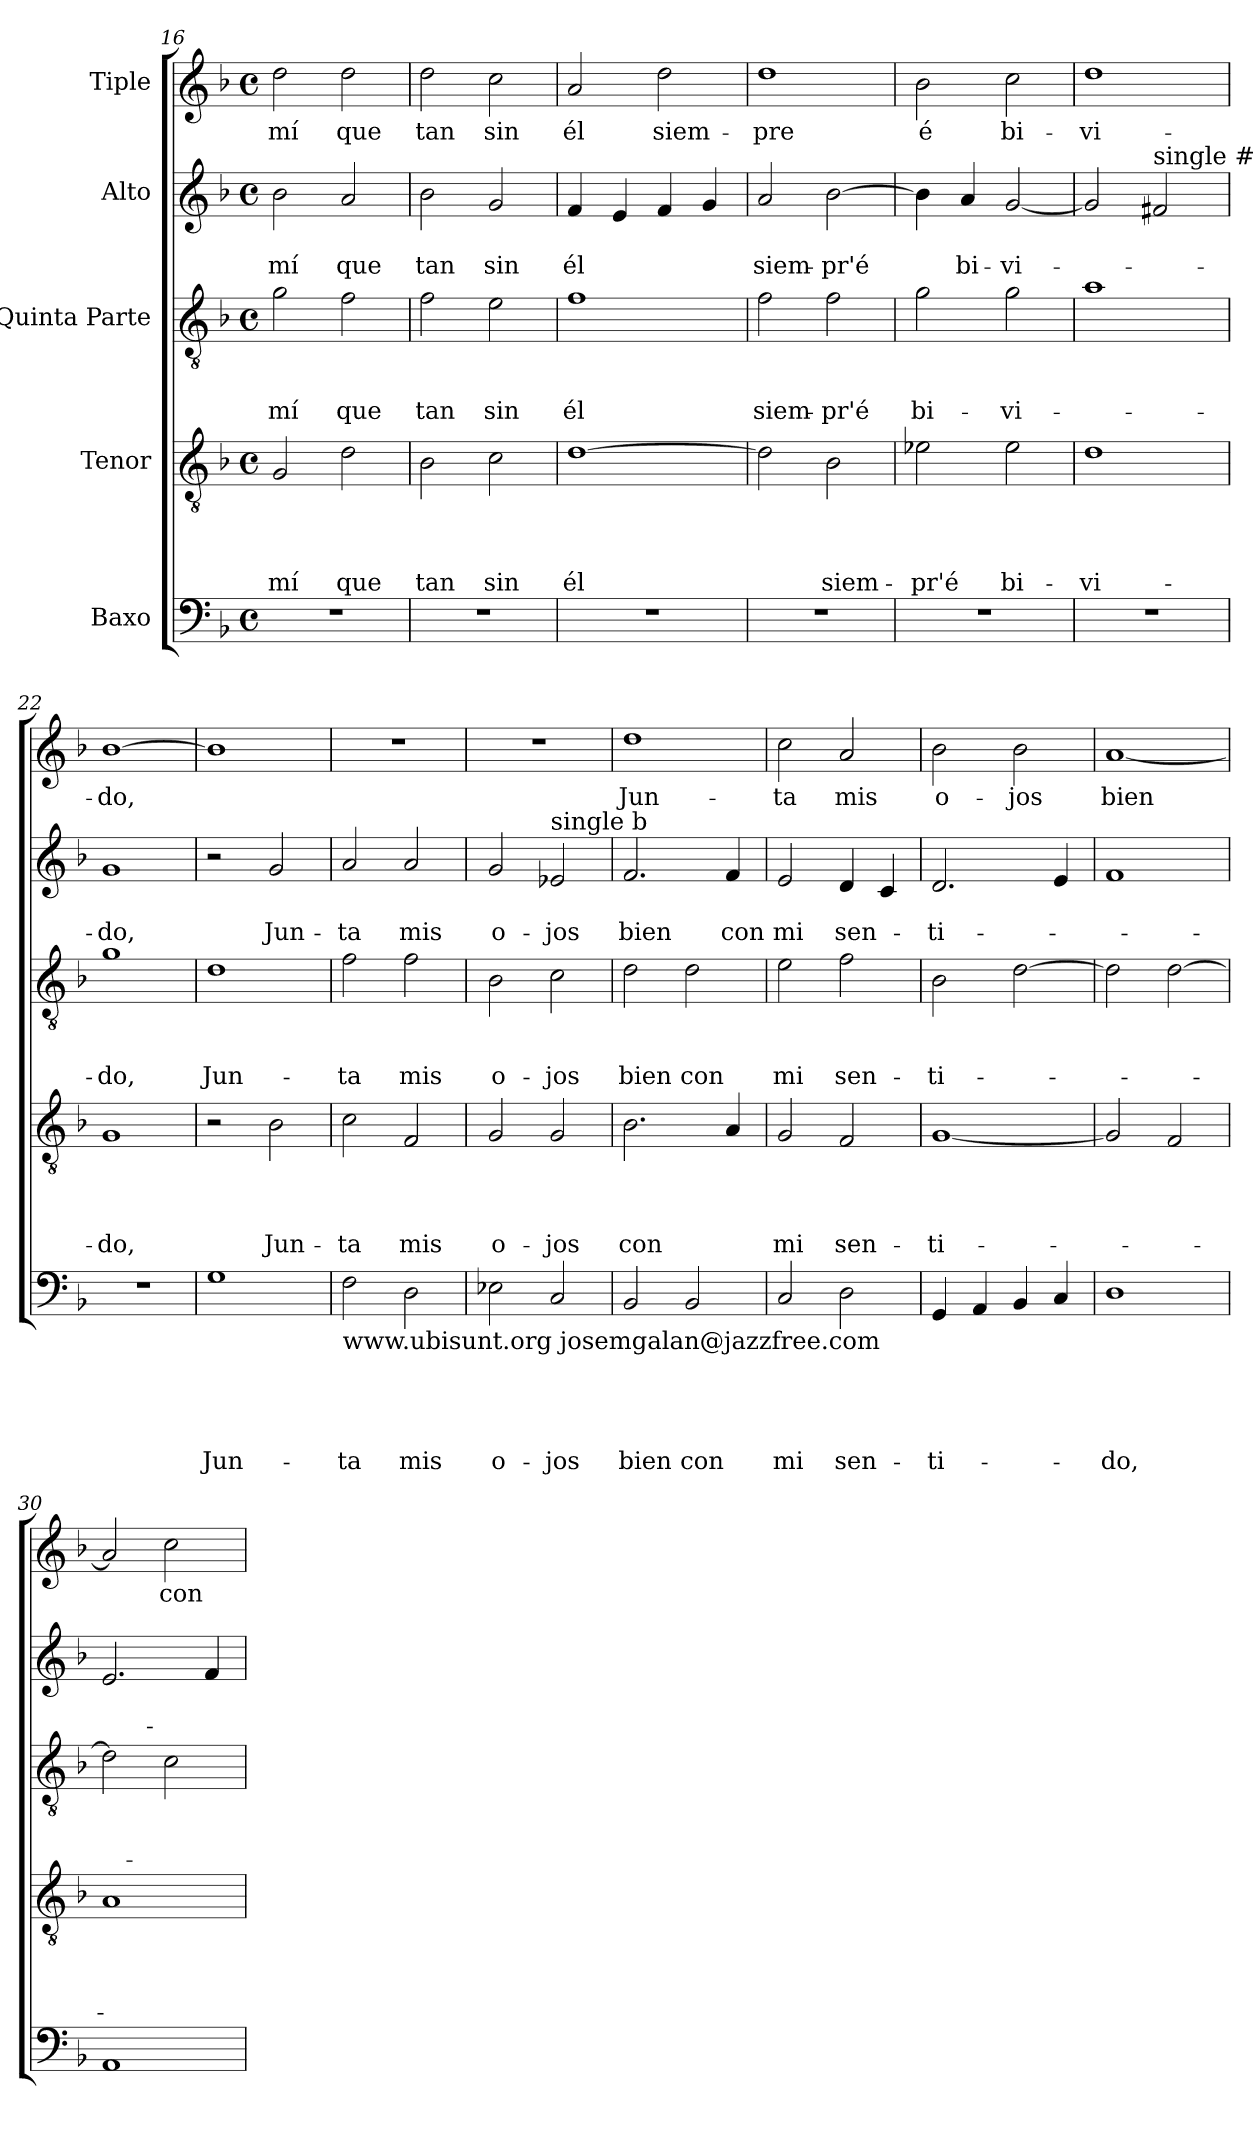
**kern	**text	**text	**text	**text	**text	**kern	**text	**text	**text	**text	**kern	**text	**text	**text	**kern	**text	**text	**kern	**text
*part5	*part5	*part5	*part5	*part5	*part5	*part4	*part4	*part4	*part4	*part4	*part3	*part3	*part3	*part3	*part2	*part2	*part2	*part1	*part1
*staff5	*staff5	*staff5	*staff5	*staff5	*staff5	*staff4	*staff4	*staff4	*staff4	*staff4	*staff3	*staff3	*staff3	*staff3	*staff2	*staff2	*staff2	*staff1	*staff1
*I"Baxo	*	*	*	*	*	*I"Tenor	*	*	*	*	*I"Quinta Parte	*	*	*	*I"Alto	*	*	*I"Tiple	*
*clefF4	*	*	*	*	*	*clefGv2	*	*	*	*	*clefGv2	*	*	*	*clefG2	*	*	*clefG2	*
*k[b-]	*	*	*	*	*	*k[b-]	*	*	*	*	*k[b-]	*	*	*	*k[b-]	*	*	*k[b-]	*
*F:	*	*	*	*	*	*F:	*	*	*	*	*F:	*	*	*	*F:	*	*	*F:	*
*M4/4	*	*	*	*	*	*M4/4	*	*	*	*	*M4/4	*	*	*	*M4/4	*	*	*M4/4	*
*met(c)	*	*	*	*	*	*met(c)	*	*	*	*	*met(c)	*	*	*	*met(c)	*	*	*met(c)	*
=16	=16	=16	=16	=16	=16	=16	=16	=16	=16	=16	=16	=16	=16	=16	=16	=16	=16	=16	=16
!	!	!	!	!	!	!	!	!	!	!LO:LY:b	!	!	!	!LO:LY:b	!	!	!LO:LY:b	!	!LO:LY:b
1r	.	.	.	.	.	2G/	.	.	.	mí	2g\	.	.	mí	2b-\	.	mí	2dd\	mí
!	!	!	!	!	!	!	!	!	!	!LO:LY:b	!	!	!	!LO:LY:b	!	!	!LO:LY:b	!	!LO:LY:b
.	.	.	.	.	.	2d\	.	.	.	que	2f\	.	.	que	2a/	.	que	2dd\	que
=17	=17	=17	=17	=17	=17	=17	=17	=17	=17	=17	=17	=17	=17	=17	=17	=17	=17	=17	=17
!	!	!	!	!	!	!	!	!	!	!LO:LY:b	!	!	!	!LO:LY:b	!	!	!LO:LY:b	!	!LO:LY:b
1r	.	.	.	.	.	2B-\	.	.	.	tan	2f\	.	.	tan	2b-\	.	tan	2dd\	tan
!	!	!	!	!	!	!	!	!	!	!LO:LY:b	!	!	!	!LO:LY:b	!	!	!LO:LY:b	!	!LO:LY:b
.	.	.	.	.	.	2c\	.	.	.	sin	2e\	.	.	sin	2g/	.	sin	2cc\	sin
=18	=18	=18	=18	=18	=18	=18	=18	=18	=18	=18	=18	=18	=18	=18	=18	=18	=18	=18	=18
!	!	!	!	!	!	!	!	!	!	!LO:LY:b	!	!	!	!LO:LY:b	!	!	!LO:LY:b	!	!LO:LY:b
1r	.	.	.	.	.	[<1d	.	.	.	él	1f	.	.	él	4f/	.	él	2a/	él
.	.	.	.	.	.	.	.	.	.	.	.	.	.	.	4e/	.	.	.	.
!	!	!	!	!	!	!	!	!	!	!	!	!	!	!	!	!	!	!	!LO:LY:b
.	.	.	.	.	.	.	.	.	.	.	.	.	.	.	4f/	.	.	2dd\	siem-
.	.	.	.	.	.	.	.	.	.	.	.	.	.	.	4g/	.	.	.	.
!!LO:PB:g=z
=19	=19	=19	=19	=19	=19	=19	=19	=19	=19	=19	=19	=19	=19	=19	=19	=19	=19	=19	=19
!	!	!	!	!	!	!	!	!	!	!	!	!	!	!LO:LY:b	!	!	!LO:LY:b	!	!LO:LY:b
1r	.	.	.	.	.	2d\]	.	.	.	.	2f\	.	.	siem-	2a/	.	siem-	1dd	-pre
!	!	!	!	!	!	!	!	!	!	!LO:LY:b	!	!	!	!LO:LY:b	!	!	!LO:LY:b	!	!
.	.	.	.	.	.	2B-\	.	.	.	siem-	2f\	.	.	-pr'é	[>2b-\	.	-pr'é	.	.
=20	=20	=20	=20	=20	=20	=20	=20	=20	=20	=20	=20	=20	=20	=20	=20	=20	=20	=20	=20
!	!	!	!	!	!	!	!	!	!	!LO:LY:b	!	!	!	!LO:LY:b	!	!	!	!	!LO:LY:b
1r	.	.	.	.	.	2e-X\	.	.	.	-pr'é	2g\	.	.	bi-	4b-\]	.	.	2b-\	é
!	!	!	!	!	!	!	!	!	!	!	!	!	!	!	!	!	!LO:LY:b	!	!
.	.	.	.	.	.	.	.	.	.	.	.	.	.	.	4a/	.	bi-	.	.
!	!	!	!	!	!	!	!	!	!	!LO:LY:b	!	!	!	!LO:LY:b	!	!	!LO:LY:b	!	!LO:LY:b
.	.	.	.	.	.	2e-\	.	.	.	bi-	2g\	.	.	-vi-	[<2g/	.	-vi-	2cc\	bi-
=21	=21	=21	=21	=21	=21	=21	=21	=21	=21	=21	=21	=21	=21	=21	=21	=21	=21	=21	=21
!	!	!	!	!	!	!	!	!	!	!LO:LY:b	!	!	!	!	!	!	!	!	!LO:LY:b
1r	.	.	.	.	.	1d	.	.	.	-vi-	1a	.	.	.	2g/]	.	.	1dd	-vi-
!	!	!	!	!	!	!	!	!	!	!	!	!	!	!	!LO:TX:a:t=single #	!	!	!	!
.	.	.	.	.	.	.	.	.	.	.	.	.	.	.	2f#/	.	.	.	.
=22	=22	=22	=22	=22	=22	=22	=22	=22	=22	=22	=22	=22	=22	=22	=22	=22	=22	=22	=22
!	!	!	!	!	!	!	!	!	!	!LO:LY:b	!	!	!	!LO:LY:b	!	!	!LO:LY:b	!	!LO:LY:b
1r	.	.	.	.	.	1G	.	.	.	-do,	1g	.	.	-do,	1g	.	-do,	[>1b-	-do,
=23	=23	=23	=23	=23	=23	=23	=23	=23	=23	=23	=23	=23	=23	=23	=23	=23	=23	=23	=23
!	!	!	!	!	!LO:LY:b	!	!	!	!	!	!	!	!	!LO:LY:b	!	!	!	!	!
1G	.	.	.	.	Jun-	2r	.	.	.	.	1d	.	.	Jun-	2r	.	.	1b-]	.
!	!	!	!	!	!	!	!	!	!	!LO:LY:b	!	!	!	!	!	!	!LO:LY:b	!	!
.	.	.	.	.	.	2B-\	.	.	.	Jun-	.	.	.	.	2g/	.	Jun-	.	.
=24	=24	=24	=24	=24	=24	=24	=24	=24	=24	=24	=24	=24	=24	=24	=24	=24	=24	=24	=24
!LO:TX:b:t=www.ubisunt.org josemgalan@jazzfree.com	!	!	!	!	!	!	!	!	!	!	!	!	!	!	!	!	!	!	!
!	!	!	!	!	!LO:LY:b	!	!	!	!	!LO:LY:b	!	!	!	!LO:LY:b	!	!	!LO:LY:b	!	!
2F\	.	.	.	.	-ta	2c\	.	.	.	-ta	2f\	.	.	-ta	2a/	.	-ta	1r	.
!	!	!	!	!	!LO:LY:b	!	!	!	!	!LO:LY:b	!	!	!	!LO:LY:b	!	!	!LO:LY:b	!	!
2D\	.	.	.	.	mis	2F/	.	.	.	mis	2f\	.	.	mis	2a/	.	mis	.	.
=25	=25	=25	=25	=25	=25	=25	=25	=25	=25	=25	=25	=25	=25	=25	=25	=25	=25	=25	=25
!	!	!	!	!	!LO:LY:b	!	!	!	!	!LO:LY:b	!	!	!	!LO:LY:b	!	!	!LO:LY:b	!	!
2E-X\	.	.	.	.	o-	2G/	.	.	.	o-	2B-\	.	.	o-	2g/	.	o-	1r	.
!	!	!	!	!	!	!	!	!	!	!	!	!	!	!	!LO:TX:a:t=single b	!	!	!	!
!	!	!	!	!	!LO:LY:b	!	!	!	!	!LO:LY:b	!	!	!	!LO:LY:b	!	!	!LO:LY:b	!	!
2C/	.	.	.	.	-jos	2G/	.	.	.	-jos	2c\	.	.	-jos	2e-/	.	-jos	.	.
=26	=26	=26	=26	=26	=26	=26	=26	=26	=26	=26	=26	=26	=26	=26	=26	=26	=26	=26	=26
!	!	!	!	!	!LO:LY:b	!	!	!	!	!LO:LY:b	!	!	!	!LO:LY:b	!	!	!LO:LY:b	!	!LO:LY:b
2BB-/	.	.	.	.	bien	2.B-\	.	.	.	con	2d\	.	.	bien	2.f/	.	bien	1dd	Jun-
!	!	!	!	!	!LO:LY:b	!	!	!	!	!	!	!	!	!LO:LY:b	!	!	!	!	!
2BB-/	.	.	.	.	con	.	.	.	.	.	2d\	.	.	con	.	.	.	.	.
!	!	!	!	!	!	!	!	!	!	!	!	!	!	!	!	!	!LO:LY:b	!	!
.	.	.	.	.	.	4A/	.	.	.	.	.	.	.	.	4f/	.	con	.	.
=27	=27	=27	=27	=27	=27	=27	=27	=27	=27	=27	=27	=27	=27	=27	=27	=27	=27	=27	=27
!	!	!	!	!	!LO:LY:b	!	!	!	!	!LO:LY:b	!	!	!	!LO:LY:b	!	!	!LO:LY:b	!	!LO:LY:b
2C/	.	.	.	.	mi	2G/	.	.	.	mi	2e\	.	.	mi	2e/	.	mi	2cc\	-ta
!	!	!	!	!	!LO:LY:b	!	!	!	!	!LO:LY:b	!	!	!	!LO:LY:b	!	!	!LO:LY:b	!	!LO:LY:b
2D\	.	.	.	.	sen-	2F/	.	.	.	sen-	2f\	.	.	sen-	4d/	.	sen-	2a/	mis
.	.	.	.	.	.	.	.	.	.	.	.	.	.	.	4c/	.	.	.	.
!!LO:PB:g=z
=28	=28	=28	=28	=28	=28	=28	=28	=28	=28	=28	=28	=28	=28	=28	=28	=28	=28	=28	=28
!	!	!	!	!	!LO:LY:b	!	!	!	!	!LO:LY:b	!	!	!	!LO:LY:b	!	!	!LO:LY:b	!	!LO:LY:b
4GG/	.	.	.	.	-ti-	[<1G	.	.	.	-ti-	2B-\	.	.	-ti-	2.d/	.	-ti-	2b-\	o-
4AA/	.	.	.	.	.	.	.	.	.	.	.	.	.	.	.	.	.	.	.
!	!	!	!	!	!	!	!	!	!	!	!	!	!	!	!	!	!	!	!LO:LY:b
4BB-/	.	.	.	.	.	.	.	.	.	.	[>2d\	.	.	.	.	.	.	2b-\	-jos
4C/	.	.	.	.	.	.	.	.	.	.	.	.	.	.	4e/	.	.	.	.
=29	=29	=29	=29	=29	=29	=29	=29	=29	=29	=29	=29	=29	=29	=29	=29	=29	=29	=29	=29
!	!	!	!	!	!LO:LY:b	!	!	!	!	!	!	!	!	!	!	!	!	!	!LO:LY:b
1D	.	.	.	.	-do,	2G/]	.	.	.	.	2d\]	.	.	.	1f	.	.	[<1a	bien
.	.	.	.	.	.	2F/	.	.	.	.	[>2d\	.	.	.	.	.	.	.	.
=30	=30	=30	=30	=30	=30	=30	=30	=30	=30	=30	=30	=30	=30	=30	=30	=30	=30	=30	=30
1AA	.	.	.	.	.	1A	.	.	.	.	2d\]	.	.	.	2.e/	.	.	2a/]	.
!	!	!	!	!	!	!	!	!	!	!	!	!	!	!	!	!	!	!	!LO:LY:b
.	.	.	.	.	.	.	.	.	.	.	2c\	.	.	.	.	.	.	2cc\	con
.	.	.	.	.	.	.	.	.	.	.	.	.	.	.	4f/	.	.	.	.
=	=	=	=	=	=	=	=	=	=	=	=	=	=	=	=	=	=	=	=
*-	*-	*-	*-	*-	*-	*-	*-	*-	*-	*-	*-	*-	*-	*-	*-	*-	*-	*-	*-
